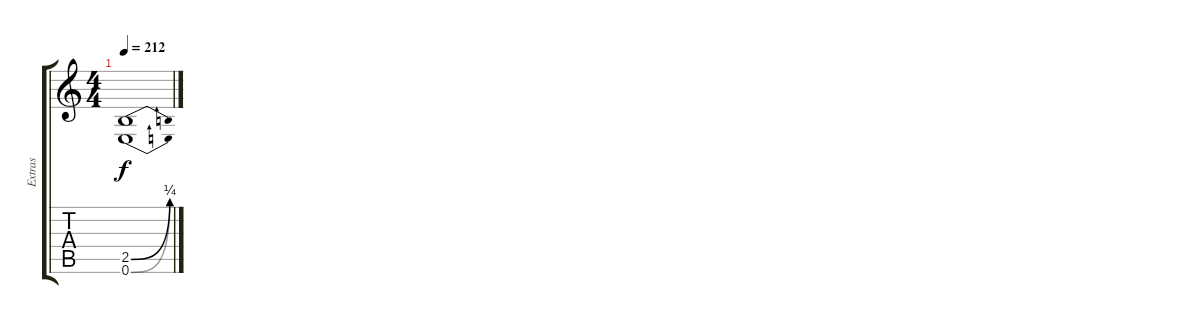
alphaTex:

\track ("Extras" "Extras") {instrument distortionguitar}
\staff {score tabs}
\tuning (E4 B3 G3 D3 A2 E2) {hide}
\ts (4 4)
\tempo 212
\clef g2
\ks c
(2.5{be (bend 0 0 60 1) t} 0.6{be (bend 0 0 60 1) t}).1{dy f}
